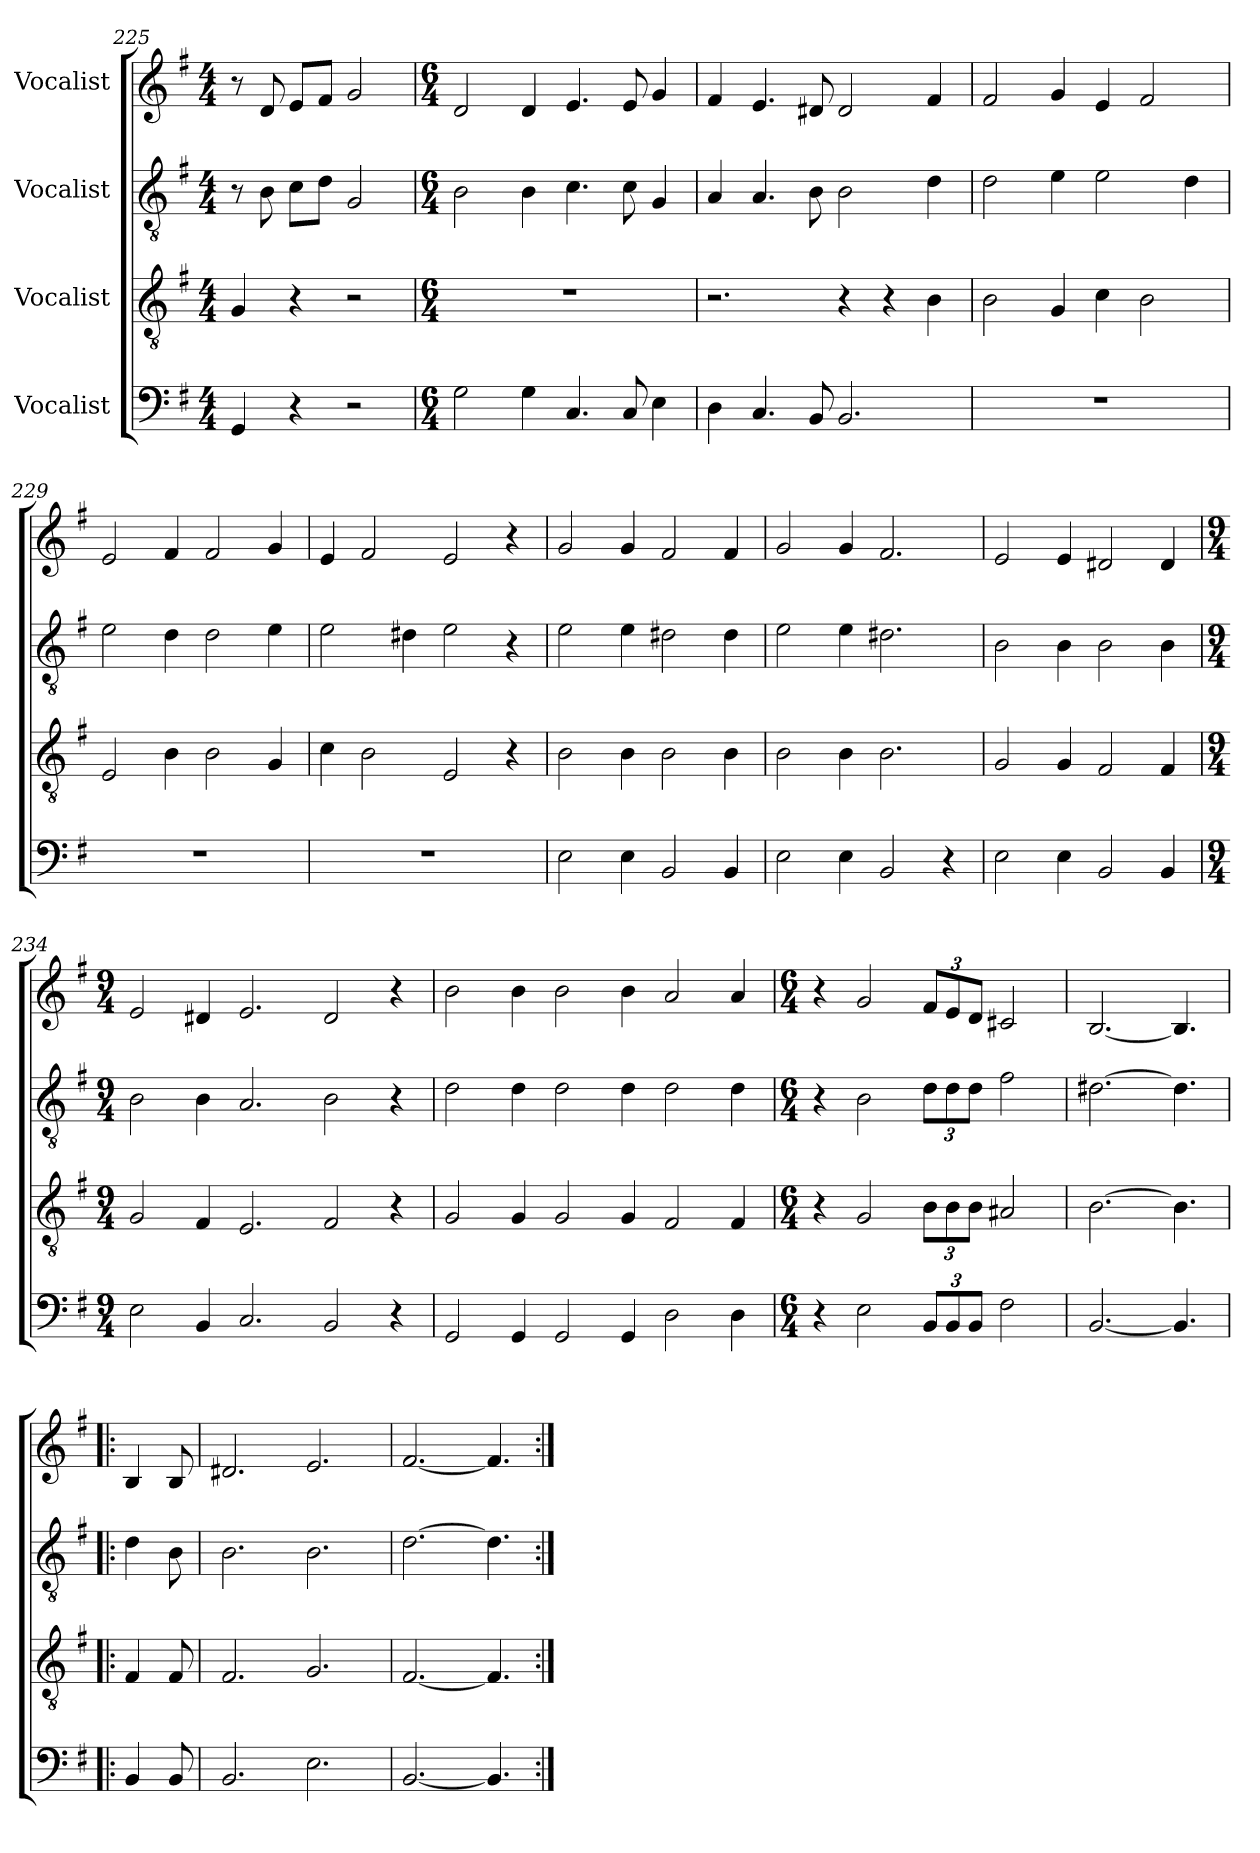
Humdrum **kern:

**kern	**kern	**kern	**kern
*part4	*part3	*part2	*part1
*staff4	*staff3	*staff2	*staff1
*I"Vocalist	*I"Vocalist	*I"Vocalist	*I"Vocalist
*clefF4	*clefGv2	*clefGv2	*clefG2
*k[f#]	*k[f#]	*k[f#]	*k[f#]
*M4/4	*M4/4	*M4/4	*M4/4
=225	=225	=225	=225
4GG/	4G/	8r	8r
.	.	8B\	8d/
4r	4r	8c\L	8e/L
.	.	8d\J	8f#/J
2r	2r	2G/	2g/
=226	=226	=226	=226
*M6/4	*M6/4	*M6/4	*M6/4
2G\	1.r	2B\	2d/
4G\	.	4B\	4d/
4.C/	.	4.c\	4.e/
8C/	.	8c\	8e/
4E\	.	4G/	4g/
=227	=227	=227	=227
4D\	2.r	4A/	4f#/
4.C/	.	4.A/	4.e/
8BB/	.	8B\	8d#X/
2.BB/	4r	2B\	2d#/
.	4r	.	.
.	4B\	4d\	4f#/
=228	=228	=228	=228
1.r	2B\	2d\	2f#/
.	4G/	4e\	4g/
.	4c\	2e\	4e/
.	2B\	.	2f#/
.	.	4d\	.
=229	=229	=229	=229
1.r	2E/	2e\	2e/
.	4B\	4d\	4f#/
.	2B\	2d\	2f#/
.	4G/	4e\	4g/
=230	=230	=230	=230
1.r	4c\	2e\	4e/
.	2B\	.	2f#/
.	.	4d#X\	.
.	2E/	2e\	2e/
.	4r	4r	4r
=231	=231	=231	=231
2E\	2B\	2e\	2g/
4E\	4B\	4e\	4g/
2BB/	2B\	2d#X\	2f#/
4BB/	4B\	4d#\	4f#/
=232	=232	=232	=232
2E\	2B\	2e\	2g/
4E\	4B\	4e\	4g/
2BB/	2.B\	2.d#X\	2.f#/
4r	.	.	.
=233	=233	=233	=233
2E\	2G/	2B\	2e/
4E\	4G/	4B\	4e/
2BB/	2F#/	2B\	2d#X/
4BB/	4F#/	4B\	4d#/
=234	=234	=234	=234
*M9/4	*M9/4	*M9/4	*M9/4
2E\	2G/	2B\	2e/
4BB/	4F#/	4B\	4d#X/
2.C/	2.E/	2.A/	2.e/
2BB/	2F#/	2B\	2d#/
4r	4r	4r	4r
=235	=235	=235	=235
2GG/	2G/	2d\	2b\
4GG/	4G/	4d\	4b\
2GG/	2G/	2d\	2b\
4GG/	4G/	4d\	4b\
2D\	2F#/	2d\	2a/
4D\	4F#/	4d\	4a/
=236	=236	=236	=236
*M6/4	*M6/4	*M6/4	*M6/4
4r	4r	4r	4r
2E\	2G/	2B\	2g/
12BB/L	12B\L	12d\L	12f#/L
12BB/	12B\	12d\	12e/
12BB/J	12B\J	12d\J	12d/J
2F#\	2A#X/	2f#\	2c#X/
=237	=237	=237	=237
[2.BB/	[2.B\	[2.d#X\	[2.B/
4.BB/]	4.B\]	4.d#\]	4.B/]
=!|:	=!|:	=!|:	=!|:
4BB/	4F#/	4d\	4B/
8BB/	8F#/	8B\	8B/
=238	=238	=238	=238
2.BB/	2.F#/	2.B\	2.d#X/
2.E\	2.G/	2.B\	2.e/
=239	=239	=239	=239
[2.BB/	[2.F#/	[2.d\	[2.f#/
4.BB/]	4.F#/]	4.d\]	4.f#/]
=:|!	=:|!	=:|!	=:|!
*-	*-	*-	*-
